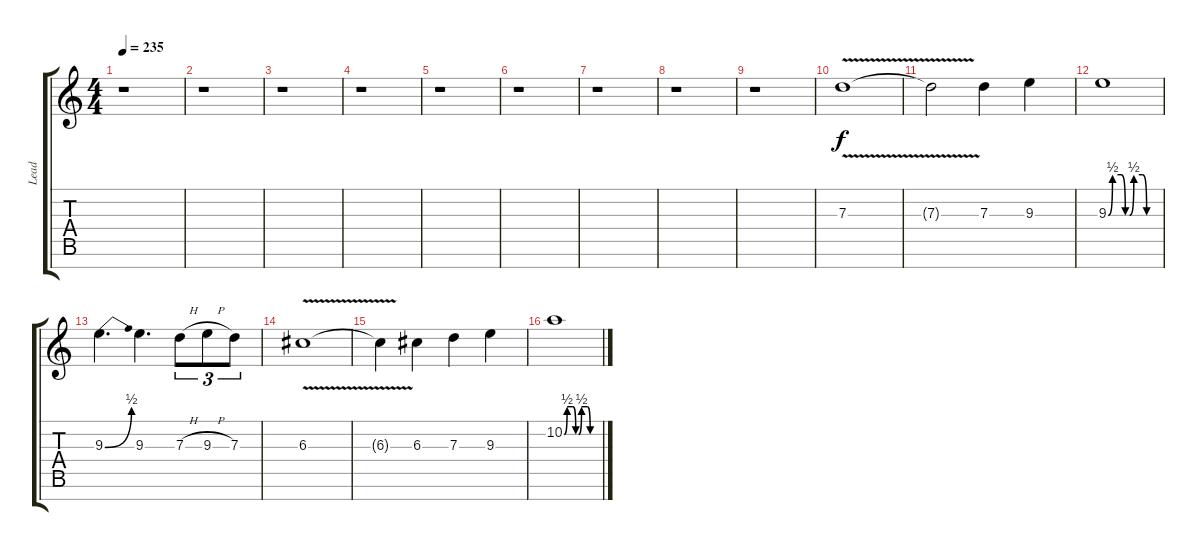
\track ("Lead" "Lead") {instrument distortionguitar}
\staff {score tabs}
\tuning (E4 B3 G3 D3 A2 E2 B1) {hide}
\ts (4 4)
\tempo 235
\clef g2
\ks c
r.1{dy f} |
r.1 |
r.1 |
r.1 |
r.1 |
r.1 |
r.1 |
r.1 |
r.1 |
7.3{v}.1 |
7.3{t}.2 7.3.4 9.3.4 |
9.3{be (custom 0 0 5 2 15 2 20 0 25 0 30 2 40 2 45 0 60 0)}.1 |
9.3{be (bend 0 0 60 2)}.4{d} 9.3.4{d} 7.3{h}.8{tu (3 2)} 9.3{h}.8{tu (3 2)} 7.3.8{tu (3 2)} |
6.3{v}.1 |
6.3{t}.4 6.3.4 7.3.4 9.3.4 |
10.2{be (custom 0 0 5 2 15 2 20 0 25 0 30 2 40 2 45 0 60 0)}.1
